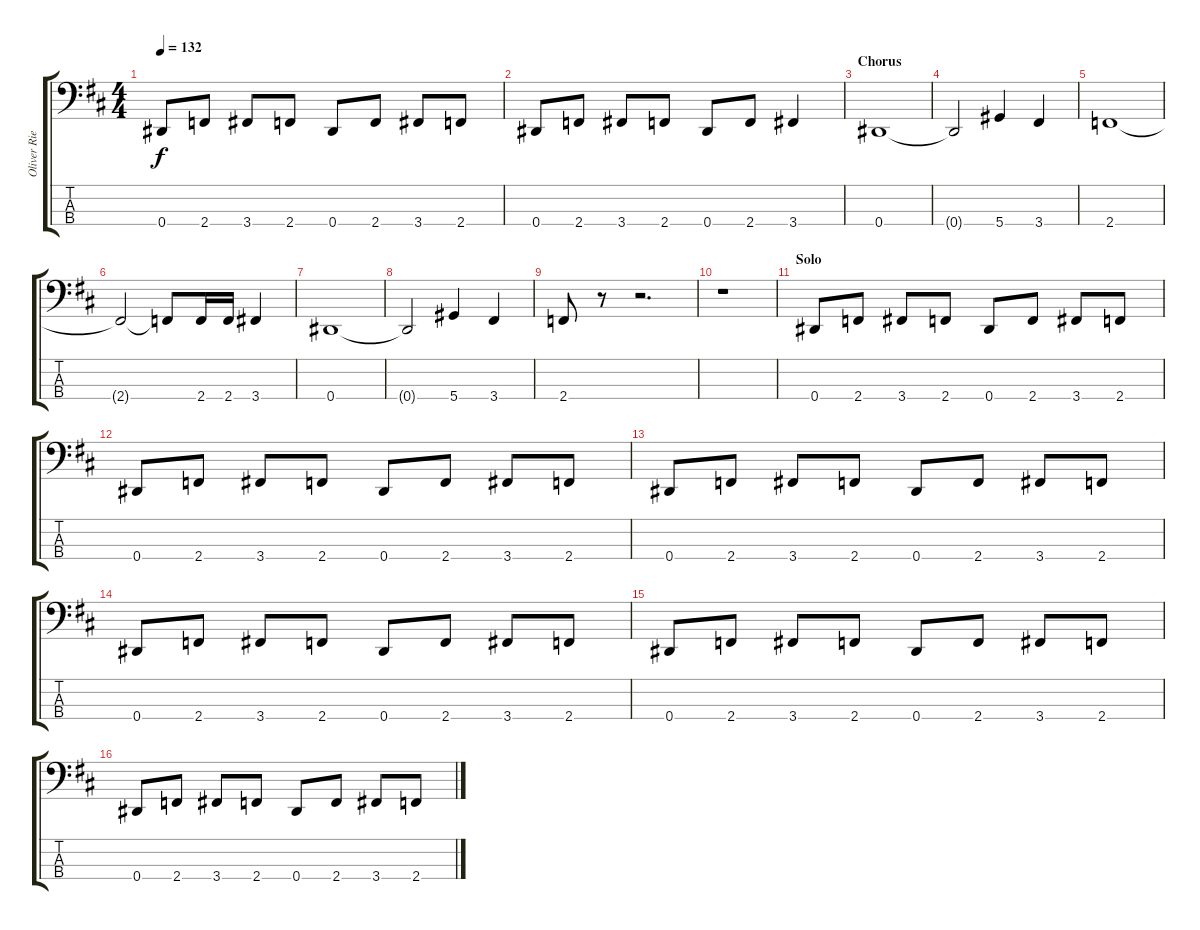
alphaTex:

\track ("Oliver Riedel - Bass" "Oliver Rie") {instrument electricbassfinger}
\staff {score tabs}
\tuning (Gb2 Db2 Ab1 Eb1) {hide}
\ts (4 4)
\tempo 132
\clef f4
\ks d
0.4.8{dy f} 2.4.8 3.4.8 2.4.8 0.4.8 2.4.8 3.4.8 2.4.8 |
0.4.8 2.4.8 3.4.8 2.4.8 0.4.8 2.4.8 3.4.4 |
\section ("" "Chorus")
0.4.1 |
0.4{t}.2 5.4.4 3.4.4 |
2.4.1 |
2.4{t}.2 2.4{t}.8 2.4.16 2.4.16 3.4.4 |
0.4.1 |
0.4{t}.2 5.4.4 3.4.4 |
2.4.8 r.8 r.2{d} |
r.1 |
\section ("" "Solo")
0.4.8 2.4.8 3.4.8 2.4.8 0.4.8 2.4.8 3.4.8 2.4.8 |
0.4.8 2.4.8 3.4.8 2.4.8 0.4.8 2.4.8 3.4.8 2.4.8 |
0.4.8 2.4.8 3.4.8 2.4.8 0.4.8 2.4.8 3.4.8 2.4.8 |
0.4.8 2.4.8 3.4.8 2.4.8 0.4.8 2.4.8 3.4.8 2.4.8 |
0.4.8 2.4.8 3.4.8 2.4.8 0.4.8 2.4.8 3.4.8 2.4.8 |
0.4.8 2.4.8 3.4.8 2.4.8 0.4.8 2.4.8 3.4.8 2.4.8
